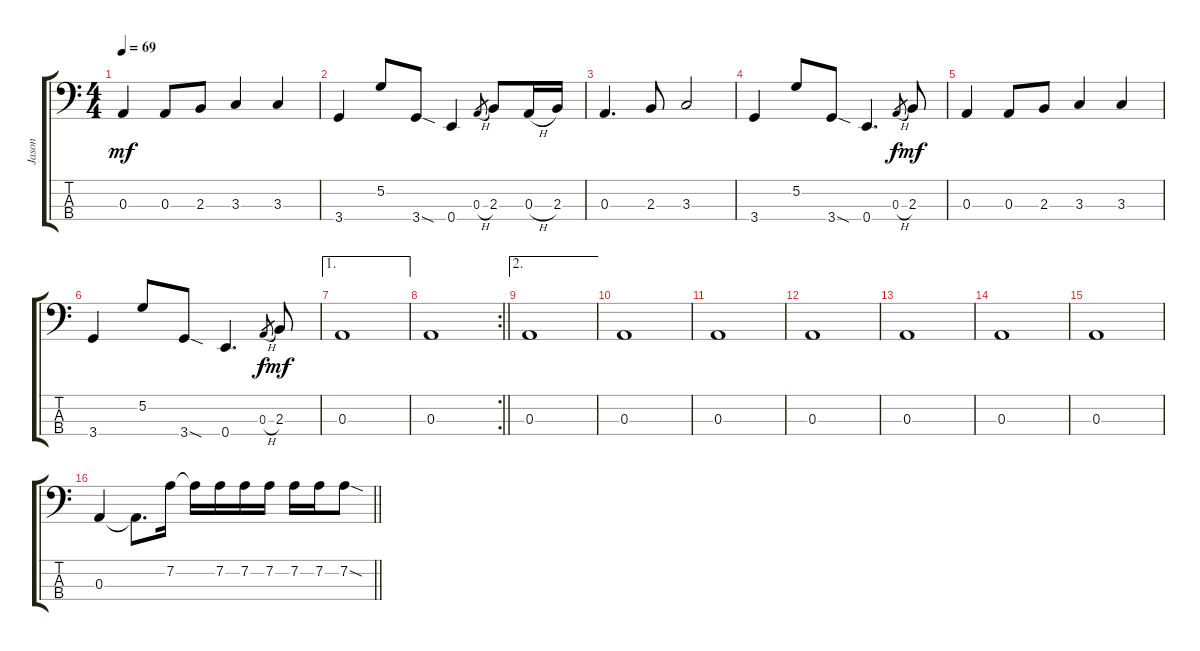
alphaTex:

\track ("Jason" "Jason") {instrument electricbassfinger}
\staff {score tabs}
\tuning (G2 D2 A1 E1) {hide}
\ts (4 4)
\tempo 69
\clef f4
\ks c
0.3.4{dy mf} 0.3.8 2.3.8 3.3.4 3.3.4 |
3.4.4 5.2.8 3.4{sod}.8 0.4.4 0.3{h}.8{gr} 2.3.8 0.3{h}.16 2.3.16 |
0.3.4{d} 2.3.8 3.3.2 |
3.4.4 5.2.8 3.4{sod}.8 0.4.4{d} 0.3{h}.8{gr dy f} 2.3.8{dy mf} |
0.3.4 0.3.8 2.3.8 3.3.4 3.3.4 |
3.4.4 5.2.8 3.4{sod}.8 0.4.4{d} 0.3{h}.8{gr dy f} 2.3.8{dy mf} |
\ae 1
0.3.1 |
\rc 2
\barLineRight lightlight
0.3.1 |
\ae 2
0.3.1 |
0.3.1 |
0.3.1 |
0.3.1 |
0.3.1 |
0.3.1 |
0.3.1 |
\barLineRight lightlight
0.3.4 0.3{t}.8{d} 7.2.16 7.2{t}.16 7.2.16 7.2.16 7.2.16 7.2.16 7.2.16 7.2{sod}.8
